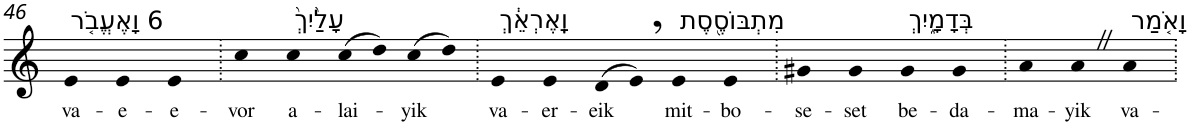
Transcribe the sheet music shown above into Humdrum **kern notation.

**kern	**text
*part1	*part1
*staff1	*staff1
*I"Piano	*
*I'Pno	*
!!LO:PB:g=z
*clefG2	*
*k[]	*
=46	=46
!LO:TX:a:t=6 וָאֶעֱבֹ֤ר	!
!	!LO:LY:b
4e	va-
!	!LO:LY:b
4e	-e-
!	!LO:LY:b
4e	-e-
=47.	=47.
!	!LO:LY:b
4cc	-vor
!LO:TX:a:t=עָלַ֙יִךְ֙	!
!	!LO:LY:b
4cc	a-
!	!LO:LY:b
(>8cc	-lai-
8dd)	.
!	!LO:LY:b
(>8cc	-yik
8dd)	.
=48.	=48.
!LO:TX:a:t=וָֽאֶרְאֵ֔ךְ	!
!	!LO:LY:b
4e	va-
!	!LO:LY:b
4e	-er-
!	!LO:LY:b
(>8d	-eik
8e,)	.
!LO:TX:a:t=מִתְבּוֹסֶ֖סֶת	!
!	!LO:LY:b
4e	mit-
!	!LO:LY:b
4e	-bo-
=49.	=49.
!	!LO:LY:b
4g#X	-se-
!	!LO:LY:b
4g#	-set
!LO:TX:a:t=בְּדָמָ֑יִךְ	!
!	!LO:LY:b
4g#	be-
!	!LO:LY:b
4g#	-da-
=50.	=50.
!	!LO:LY:b
4a	-ma-
!	!LO:LY:b
4aZ	-yik
!LO:TX:a:t=וָאֹ֤מַר	!
!	!LO:LY:b
4a	va-
=.	=.
*-	*-
